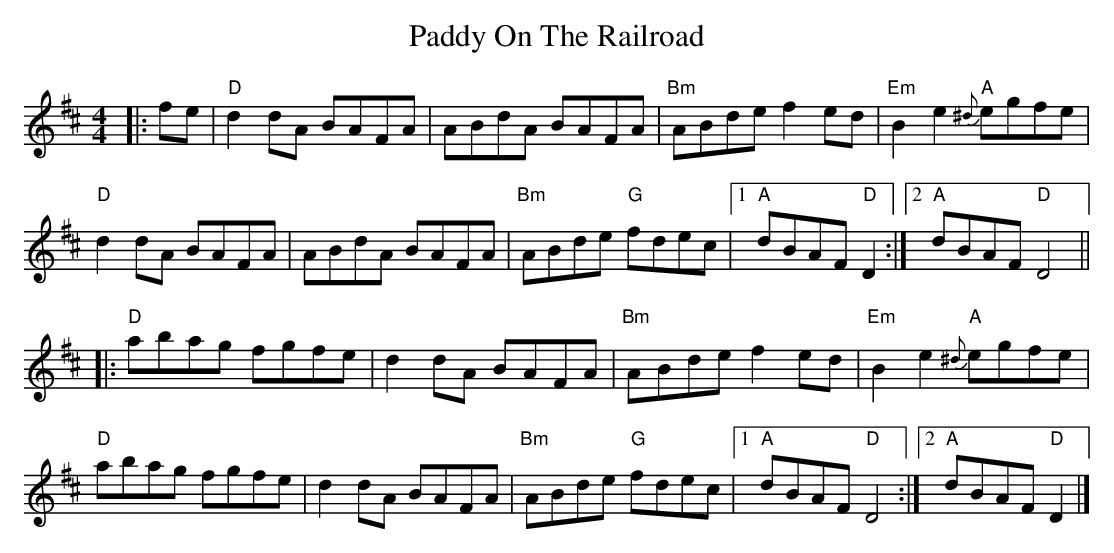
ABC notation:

X:1
T: Paddy On The Railroad
M: 4/4
L: 1/8
K: D
|:fe|\
"D"d2dA BAFA|ABdA BAFA|"Bm"ABde f2ed|"Em"B2e2 {^d}"A"egfe|
"D"d2dA BAFA|ABdA BAFA|"Bm"ABde "G"fdec|1"A"dBAF "D"D2:|2\
"A"dBAF"D"D4||
|:\
"D"abag fgfe|d2dA BAFA|"Bm"ABdef2ed|"Em"B2e2 {^d}"A"egfe|
"D"abag fgfe|d2dA BAFA|"Bm"ABde "G"fdec|1"A"dBAF "D"D4:|2\
"A"dBAF "D"D2|]
